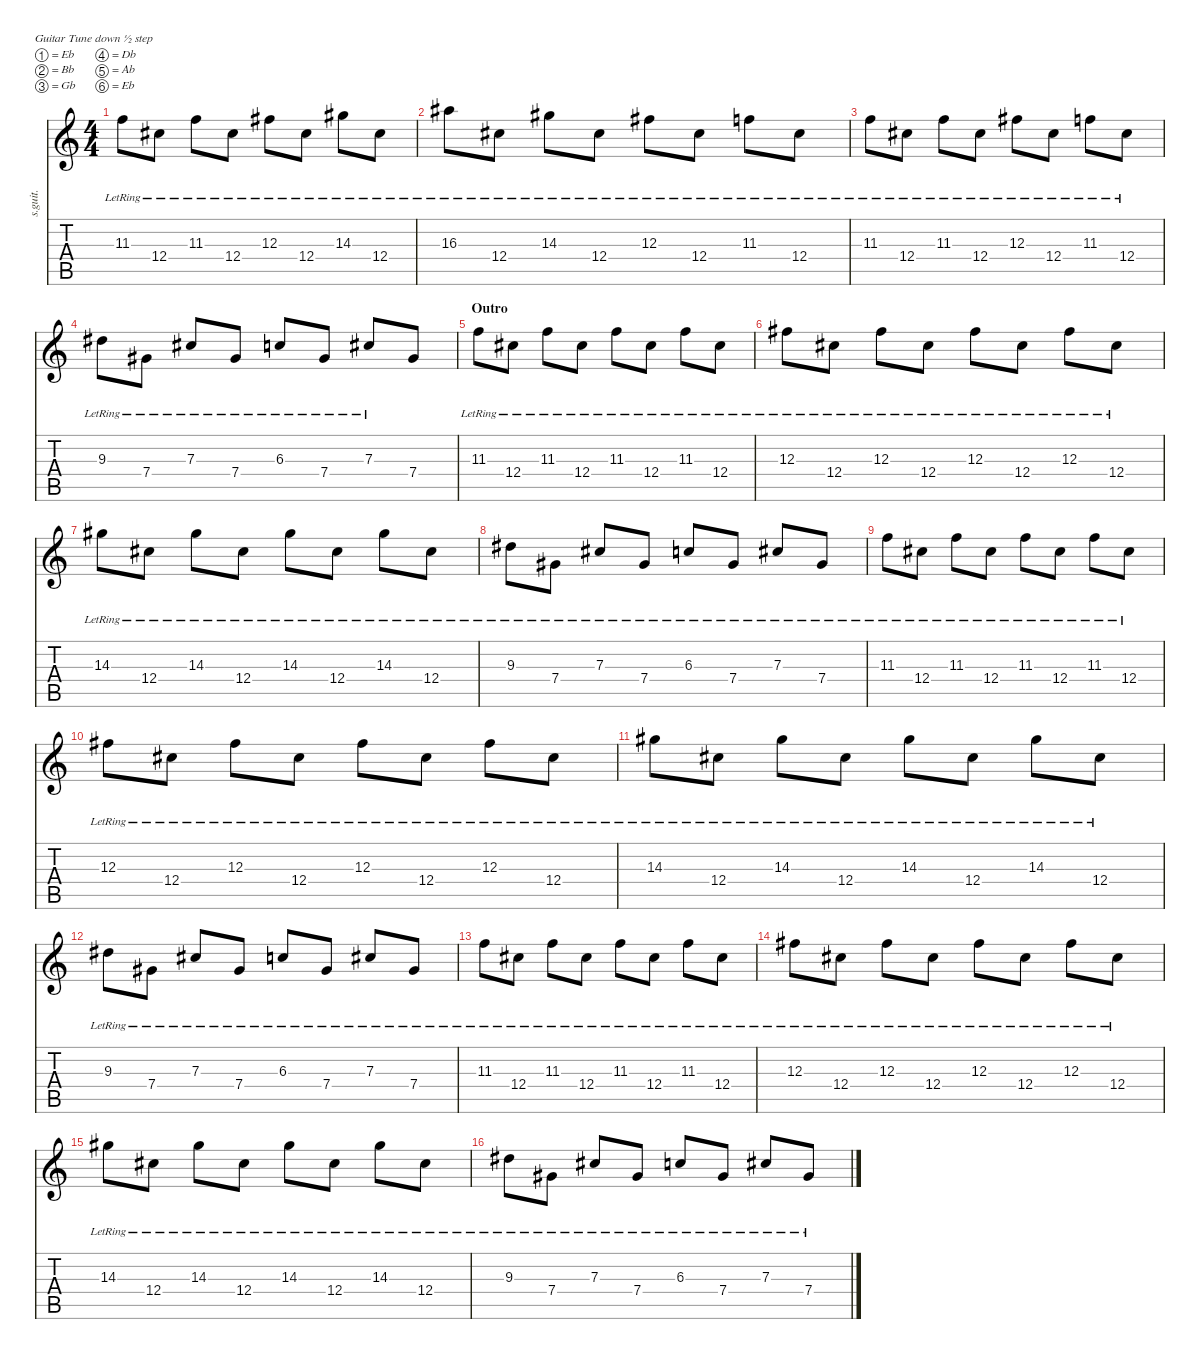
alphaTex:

\defaultSystemsLayout 4
\hideDynamics
\bracketExtendMode nobrackets
\track ("Dave Keuning - Lead Guitar (Left)" "s.guit.") {instrument electricguitarjazz}
\staff {score tabs}
\tuning (Eb4 Bb3 Gb3 Db3 Ab2 Eb2)
\ts (4 4)
\tempo (148 hide)
\clef g2
\ks c
11.3{lr}.8{lyrics (0 "") lyrics (1 "") lyrics (2 "") lyrics (3 "") lyrics (4 "") dy f} 12.4{lr acc #}.8{lyrics (0 "") lyrics (1 "") lyrics (2 "") lyrics (3 "") lyrics (4 "")} 11.3{lr}.8{lyrics (0 "") lyrics (1 "") lyrics (2 "") lyrics (3 "") lyrics (4 "")} 12.4{lr acc #}.8{lyrics (0 "") lyrics (1 "") lyrics (2 "") lyrics (3 "") lyrics (4 "")} 12.3{lr acc #}.8{lyrics (0 "") lyrics (1 "") lyrics (2 "") lyrics (3 "") lyrics (4 "")} 12.4{lr acc #}.8{lyrics (0 "") lyrics (1 "") lyrics (2 "") lyrics (3 "") lyrics (4 "")} 14.3{lr acc #}.8{lyrics (0 "") lyrics (1 "") lyrics (2 "") lyrics (3 "") lyrics (4 "")} 12.4{lr acc #}.8{lyrics (0 "") lyrics (1 "") lyrics (2 "") lyrics (3 "") lyrics (4 "")} |
16.3{lr acc #}.8{lyrics (0 "") lyrics (1 "") lyrics (2 "") lyrics (3 "") lyrics (4 "")} 12.4{lr acc #}.8{lyrics (0 "") lyrics (1 "") lyrics (2 "") lyrics (3 "") lyrics (4 "")} 14.3{lr acc #}.8{lyrics (0 "") lyrics (1 "") lyrics (2 "") lyrics (3 "") lyrics (4 "")} 12.4{lr acc #}.8{lyrics (0 "") lyrics (1 "") lyrics (2 "") lyrics (3 "") lyrics (4 "")} 12.3{lr acc #}.8{lyrics (0 "") lyrics (1 "") lyrics (2 "") lyrics (3 "") lyrics (4 "")} 12.4{lr acc #}.8{lyrics (0 "") lyrics (1 "") lyrics (2 "") lyrics (3 "") lyrics (4 "")} 11.3{lr}.8{lyrics (0 "") lyrics (1 "") lyrics (2 "") lyrics (3 "") lyrics (4 "")} 12.4{lr acc #}.8{lyrics (0 "") lyrics (1 "") lyrics (2 "") lyrics (3 "") lyrics (4 "")} |
11.3{lr}.8{lyrics (0 "") lyrics (1 "") lyrics (2 "") lyrics (3 "") lyrics (4 "")} 12.4{lr acc #}.8{lyrics (0 "") lyrics (1 "") lyrics (2 "") lyrics (3 "") lyrics (4 "")} 11.3{lr}.8{lyrics (0 "") lyrics (1 "") lyrics (2 "") lyrics (3 "") lyrics (4 "")} 12.4{lr acc #}.8{lyrics (0 "") lyrics (1 "") lyrics (2 "") lyrics (3 "") lyrics (4 "")} 12.3{lr acc #}.8{lyrics (0 "") lyrics (1 "") lyrics (2 "") lyrics (3 "") lyrics (4 "")} 12.4{lr acc #}.8{lyrics (0 "") lyrics (1 "") lyrics (2 "") lyrics (3 "") lyrics (4 "")} 11.3{lr}.8{lyrics (0 "") lyrics (1 "") lyrics (2 "") lyrics (3 "") lyrics (4 "")} 12.4{lr acc #}.8{lyrics (0 "") lyrics (1 "") lyrics (2 "") lyrics (3 "") lyrics (4 "")} |
9.3{lr acc #}.8{lyrics (0 "") lyrics (1 "") lyrics (2 "") lyrics (3 "") lyrics (4 "")} 7.4{lr acc #}.8{lyrics (0 "") lyrics (1 "") lyrics (2 "") lyrics (3 "") lyrics (4 "")} 7.3{lr acc #}.8{lyrics (0 "") lyrics (1 "") lyrics (2 "") lyrics (3 "") lyrics (4 "")} 7.4{lr acc #}.8{lyrics (0 "") lyrics (1 "") lyrics (2 "") lyrics (3 "") lyrics (4 "")} 6.3{lr}.8{lyrics (0 "") lyrics (1 "") lyrics (2 "") lyrics (3 "") lyrics (4 "")} 7.4{lr acc #}.8{lyrics (0 "") lyrics (1 "") lyrics (2 "") lyrics (3 "") lyrics (4 "")} 7.3{lr acc #}.8{lyrics (0 "") lyrics (1 "") lyrics (2 "") lyrics (3 "") lyrics (4 "")} 7.4{acc #}.8{lyrics (0 "") lyrics (1 "") lyrics (2 "") lyrics (3 "") lyrics (4 "")} |
\section ("" "Outro")
11.3{lr}.8{lyrics (0 "") lyrics (1 "") lyrics (2 "") lyrics (3 "") lyrics (4 "")} 12.4{lr acc #}.8{lyrics (0 "") lyrics (1 "") lyrics (2 "") lyrics (3 "") lyrics (4 "")} 11.3{lr}.8{lyrics (0 "") lyrics (1 "") lyrics (2 "") lyrics (3 "") lyrics (4 "")} 12.4{lr acc #}.8{lyrics (0 "") lyrics (1 "") lyrics (2 "") lyrics (3 "") lyrics (4 "")} 11.3{lr}.8{lyrics (0 "") lyrics (1 "") lyrics (2 "") lyrics (3 "") lyrics (4 "")} 12.4{lr acc #}.8{lyrics (0 "") lyrics (1 "") lyrics (2 "") lyrics (3 "") lyrics (4 "")} 11.3{lr}.8{lyrics (0 "") lyrics (1 "") lyrics (2 "") lyrics (3 "") lyrics (4 "")} 12.4{lr acc #}.8{lyrics (0 "") lyrics (1 "") lyrics (2 "") lyrics (3 "") lyrics (4 "")} |
12.3{lr acc #}.8{lyrics (0 "") lyrics (1 "") lyrics (2 "") lyrics (3 "") lyrics (4 "")} 12.4{lr acc #}.8{lyrics (0 "") lyrics (1 "") lyrics (2 "") lyrics (3 "") lyrics (4 "")} 12.3{lr acc #}.8{lyrics (0 "") lyrics (1 "") lyrics (2 "") lyrics (3 "") lyrics (4 "")} 12.4{lr acc #}.8{lyrics (0 "") lyrics (1 "") lyrics (2 "") lyrics (3 "") lyrics (4 "")} 12.3{lr acc #}.8{lyrics (0 "") lyrics (1 "") lyrics (2 "") lyrics (3 "") lyrics (4 "")} 12.4{lr acc #}.8{lyrics (0 "") lyrics (1 "") lyrics (2 "") lyrics (3 "") lyrics (4 "")} 12.3{lr acc #}.8{lyrics (0 "") lyrics (1 "") lyrics (2 "") lyrics (3 "") lyrics (4 "")} 12.4{lr acc #}.8{lyrics (0 "") lyrics (1 "") lyrics (2 "") lyrics (3 "") lyrics (4 "")} |
14.3{lr acc #}.8{lyrics (0 "") lyrics (1 "") lyrics (2 "") lyrics (3 "") lyrics (4 "")} 12.4{lr acc #}.8{lyrics (0 "") lyrics (1 "") lyrics (2 "") lyrics (3 "") lyrics (4 "")} 14.3{lr acc #}.8{lyrics (0 "") lyrics (1 "") lyrics (2 "") lyrics (3 "") lyrics (4 "")} 12.4{lr acc #}.8{lyrics (0 "") lyrics (1 "") lyrics (2 "") lyrics (3 "") lyrics (4 "")} 14.3{lr acc #}.8{lyrics (0 "") lyrics (1 "") lyrics (2 "") lyrics (3 "") lyrics (4 "")} 12.4{lr acc #}.8{lyrics (0 "") lyrics (1 "") lyrics (2 "") lyrics (3 "") lyrics (4 "")} 14.3{lr acc #}.8{lyrics (0 "") lyrics (1 "") lyrics (2 "") lyrics (3 "") lyrics (4 "")} 12.4{lr acc #}.8{lyrics (0 "") lyrics (1 "") lyrics (2 "") lyrics (3 "") lyrics (4 "")} |
9.3{lr acc #}.8{lyrics (0 "") lyrics (1 "") lyrics (2 "") lyrics (3 "") lyrics (4 "")} 7.4{lr acc #}.8{lyrics (0 "") lyrics (1 "") lyrics (2 "") lyrics (3 "") lyrics (4 "")} 7.3{lr acc #}.8{lyrics (0 "") lyrics (1 "") lyrics (2 "") lyrics (3 "") lyrics (4 "")} 7.4{lr acc #}.8{lyrics (0 "") lyrics (1 "") lyrics (2 "") lyrics (3 "") lyrics (4 "")} 6.3{lr}.8{lyrics (0 "") lyrics (1 "") lyrics (2 "") lyrics (3 "") lyrics (4 "")} 7.4{lr acc #}.8{lyrics (0 "") lyrics (1 "") lyrics (2 "") lyrics (3 "") lyrics (4 "")} 7.3{lr acc #}.8{lyrics (0 "") lyrics (1 "") lyrics (2 "") lyrics (3 "") lyrics (4 "")} 7.4{lr acc #}.8{lyrics (0 "") lyrics (1 "") lyrics (2 "") lyrics (3 "") lyrics (4 "")} |
11.3{lr}.8{lyrics (0 "") lyrics (1 "") lyrics (2 "") lyrics (3 "") lyrics (4 "")} 12.4{lr acc #}.8{lyrics (0 "") lyrics (1 "") lyrics (2 "") lyrics (3 "") lyrics (4 "")} 11.3{lr}.8{lyrics (0 "") lyrics (1 "") lyrics (2 "") lyrics (3 "") lyrics (4 "")} 12.4{lr acc #}.8{lyrics (0 "") lyrics (1 "") lyrics (2 "") lyrics (3 "") lyrics (4 "")} 11.3{lr}.8{lyrics (0 "") lyrics (1 "") lyrics (2 "") lyrics (3 "") lyrics (4 "")} 12.4{lr acc #}.8{lyrics (0 "") lyrics (1 "") lyrics (2 "") lyrics (3 "") lyrics (4 "")} 11.3{lr}.8{lyrics (0 "") lyrics (1 "") lyrics (2 "") lyrics (3 "") lyrics (4 "")} 12.4{lr acc #}.8{lyrics (0 "") lyrics (1 "") lyrics (2 "") lyrics (3 "") lyrics (4 "")} |
12.3{lr acc #}.8{lyrics (0 "") lyrics (1 "") lyrics (2 "") lyrics (3 "") lyrics (4 "")} 12.4{lr acc #}.8{lyrics (0 "") lyrics (1 "") lyrics (2 "") lyrics (3 "") lyrics (4 "")} 12.3{lr acc #}.8{lyrics (0 "") lyrics (1 "") lyrics (2 "") lyrics (3 "") lyrics (4 "")} 12.4{lr acc #}.8{lyrics (0 "") lyrics (1 "") lyrics (2 "") lyrics (3 "") lyrics (4 "")} 12.3{lr acc #}.8{lyrics (0 "") lyrics (1 "") lyrics (2 "") lyrics (3 "") lyrics (4 "")} 12.4{lr acc #}.8{lyrics (0 "") lyrics (1 "") lyrics (2 "") lyrics (3 "") lyrics (4 "")} 12.3{lr acc #}.8{lyrics (0 "") lyrics (1 "") lyrics (2 "") lyrics (3 "") lyrics (4 "")} 12.4{lr acc #}.8{lyrics (0 "") lyrics (1 "") lyrics (2 "") lyrics (3 "") lyrics (4 "")} |
14.3{lr acc #}.8{lyrics (0 "") lyrics (1 "") lyrics (2 "") lyrics (3 "") lyrics (4 "")} 12.4{lr acc #}.8{lyrics (0 "") lyrics (1 "") lyrics (2 "") lyrics (3 "") lyrics (4 "")} 14.3{lr acc #}.8{lyrics (0 "") lyrics (1 "") lyrics (2 "") lyrics (3 "") lyrics (4 "")} 12.4{lr acc #}.8{lyrics (0 "") lyrics (1 "") lyrics (2 "") lyrics (3 "") lyrics (4 "")} 14.3{lr acc #}.8{lyrics (0 "") lyrics (1 "") lyrics (2 "") lyrics (3 "") lyrics (4 "")} 12.4{lr acc #}.8{lyrics (0 "") lyrics (1 "") lyrics (2 "") lyrics (3 "") lyrics (4 "")} 14.3{lr acc #}.8{lyrics (0 "") lyrics (1 "") lyrics (2 "") lyrics (3 "") lyrics (4 "")} 12.4{lr acc #}.8{lyrics (0 "") lyrics (1 "") lyrics (2 "") lyrics (3 "") lyrics (4 "")} |
9.3{lr acc #}.8{lyrics (0 "") lyrics (1 "") lyrics (2 "") lyrics (3 "") lyrics (4 "")} 7.4{lr acc #}.8{lyrics (0 "") lyrics (1 "") lyrics (2 "") lyrics (3 "") lyrics (4 "")} 7.3{lr acc #}.8{lyrics (0 "") lyrics (1 "") lyrics (2 "") lyrics (3 "") lyrics (4 "")} 7.4{lr acc #}.8{lyrics (0 "") lyrics (1 "") lyrics (2 "") lyrics (3 "") lyrics (4 "")} 6.3{lr}.8{lyrics (0 "") lyrics (1 "") lyrics (2 "") lyrics (3 "") lyrics (4 "")} 7.4{lr acc #}.8{lyrics (0 "") lyrics (1 "") lyrics (2 "") lyrics (3 "") lyrics (4 "")} 7.3{lr acc #}.8{lyrics (0 "") lyrics (1 "") lyrics (2 "") lyrics (3 "") lyrics (4 "")} 7.4{lr acc #}.8{lyrics (0 "") lyrics (1 "") lyrics (2 "") lyrics (3 "") lyrics (4 "")} |
11.3{lr}.8{lyrics (0 "") lyrics (1 "") lyrics (2 "") lyrics (3 "") lyrics (4 "")} 12.4{lr acc #}.8{lyrics (0 "") lyrics (1 "") lyrics (2 "") lyrics (3 "") lyrics (4 "")} 11.3{lr}.8{lyrics (0 "") lyrics (1 "") lyrics (2 "") lyrics (3 "") lyrics (4 "")} 12.4{lr acc #}.8{lyrics (0 "") lyrics (1 "") lyrics (2 "") lyrics (3 "") lyrics (4 "")} 11.3{lr}.8{lyrics (0 "") lyrics (1 "") lyrics (2 "") lyrics (3 "") lyrics (4 "")} 12.4{lr acc #}.8{lyrics (0 "") lyrics (1 "") lyrics (2 "") lyrics (3 "") lyrics (4 "")} 11.3{lr}.8{lyrics (0 "") lyrics (1 "") lyrics (2 "") lyrics (3 "") lyrics (4 "")} 12.4{lr acc #}.8{lyrics (0 "") lyrics (1 "") lyrics (2 "") lyrics (3 "") lyrics (4 "")} |
12.3{lr acc #}.8{lyrics (0 "") lyrics (1 "") lyrics (2 "") lyrics (3 "") lyrics (4 "")} 12.4{lr acc #}.8{lyrics (0 "") lyrics (1 "") lyrics (2 "") lyrics (3 "") lyrics (4 "")} 12.3{lr acc #}.8{lyrics (0 "") lyrics (1 "") lyrics (2 "") lyrics (3 "") lyrics (4 "")} 12.4{lr acc #}.8{lyrics (0 "") lyrics (1 "") lyrics (2 "") lyrics (3 "") lyrics (4 "")} 12.3{lr acc #}.8{lyrics (0 "") lyrics (1 "") lyrics (2 "") lyrics (3 "") lyrics (4 "")} 12.4{lr acc #}.8{lyrics (0 "") lyrics (1 "") lyrics (2 "") lyrics (3 "") lyrics (4 "")} 12.3{lr acc #}.8{lyrics (0 "") lyrics (1 "") lyrics (2 "") lyrics (3 "") lyrics (4 "")} 12.4{lr acc #}.8{lyrics (0 "") lyrics (1 "") lyrics (2 "") lyrics (3 "") lyrics (4 "")} |
14.3{lr acc #}.8{lyrics (0 "") lyrics (1 "") lyrics (2 "") lyrics (3 "") lyrics (4 "")} 12.4{lr acc #}.8{lyrics (0 "") lyrics (1 "") lyrics (2 "") lyrics (3 "") lyrics (4 "")} 14.3{lr acc #}.8{lyrics (0 "") lyrics (1 "") lyrics (2 "") lyrics (3 "") lyrics (4 "")} 12.4{lr acc #}.8{lyrics (0 "") lyrics (1 "") lyrics (2 "") lyrics (3 "") lyrics (4 "")} 14.3{lr acc #}.8{lyrics (0 "") lyrics (1 "") lyrics (2 "") lyrics (3 "") lyrics (4 "")} 12.4{lr acc #}.8{lyrics (0 "") lyrics (1 "") lyrics (2 "") lyrics (3 "") lyrics (4 "")} 14.3{lr acc #}.8{lyrics (0 "") lyrics (1 "") lyrics (2 "") lyrics (3 "") lyrics (4 "")} 12.4{lr acc #}.8{lyrics (0 "") lyrics (1 "") lyrics (2 "") lyrics (3 "") lyrics (4 "")} |
9.3{lr acc #}.8{lyrics (0 "") lyrics (1 "") lyrics (2 "") lyrics (3 "") lyrics (4 "")} 7.4{lr acc #}.8{lyrics (0 "") lyrics (1 "") lyrics (2 "") lyrics (3 "") lyrics (4 "")} 7.3{lr acc #}.8{lyrics (0 "") lyrics (1 "") lyrics (2 "") lyrics (3 "") lyrics (4 "")} 7.4{lr acc #}.8{lyrics (0 "") lyrics (1 "") lyrics (2 "") lyrics (3 "") lyrics (4 "")} 6.3{lr}.8{lyrics (0 "") lyrics (1 "") lyrics (2 "") lyrics (3 "") lyrics (4 "")} 7.4{lr acc #}.8{lyrics (0 "") lyrics (1 "") lyrics (2 "") lyrics (3 "") lyrics (4 "")} 7.3{lr acc #}.8{lyrics (0 "") lyrics (1 "") lyrics (2 "") lyrics (3 "") lyrics (4 "")} 7.4{lr acc #}.8{lyrics (0 "") lyrics (1 "") lyrics (2 "") lyrics (3 "") lyrics (4 "")}
